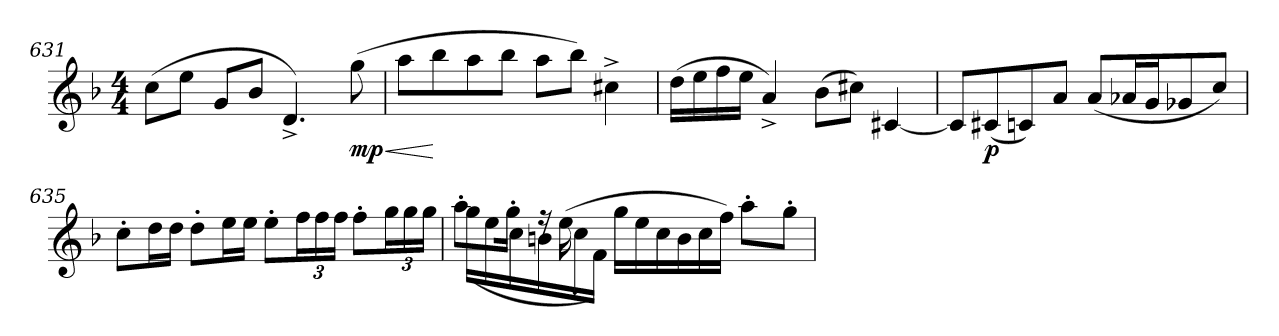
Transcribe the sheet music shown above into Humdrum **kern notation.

**kern	**dynam
*part1	*part1
*staff1	*staff1
*clefG2	*
*k[b-]	*
*M4/4	*
=631	=631
(>8cc\L	.
8ee\J	.
8g/L	.
8b-/J	.
4.d^/)	.
!	!LO:HP:b
!	!LO:DY:n=1:b
(>8gg\	< mp
=632	=632
8aa\L	.
8bb-\	[
8aa\	.
8bb-\J	.
8aa\L	.
8bb-\J)	.
4cc#X^\	.
=633	=633
(>16dd\LL	.
16ee\	.
16ff\	.
16ee\JJ	.
4a^/)	.
(>8b-\L	.
8cc#X\J)	.
[4c#X/	.
=634	=634
8c#/L]	.
!	!LO:DY:b
(<8c#X/	p
8cn/)	.
8a/J	.
(<8a/L	.
16a-X/L	.
16g/J	.
8g-X/	.
8cc/J)	.
=635	=635
8cc'\L	.
16dd\L	.
16dd\JJ	.
8dd'\L	.
16ee\L	.
16ee\JJ	.
8ee'\L	.
*Xbrackettup	*
24ff\L	.
24ff\	.
24ff\JJ	.
8ff'\L	.
24gg\L	.
24gg\	.
24gg\JJ	.
=636	=636
*^	*
8aa'\L	(<16gg\LL	.
.	16ee\	.
16gg'\Jk	16cc\	.
16rff	16bn\	.
(<16ee\	16cc'\	.
2ryy	16f\JJ)	.
.	16gg\LL	.
.	16ee\	.
.	16cc\	.
.	16b\	.
.	16cc\	.
.	16ff\JJ)	.
.	8aa'\L	.
8.ryy	.	.
.	8gg'\J	.
*v	*v	*
=	=
*-	*-
